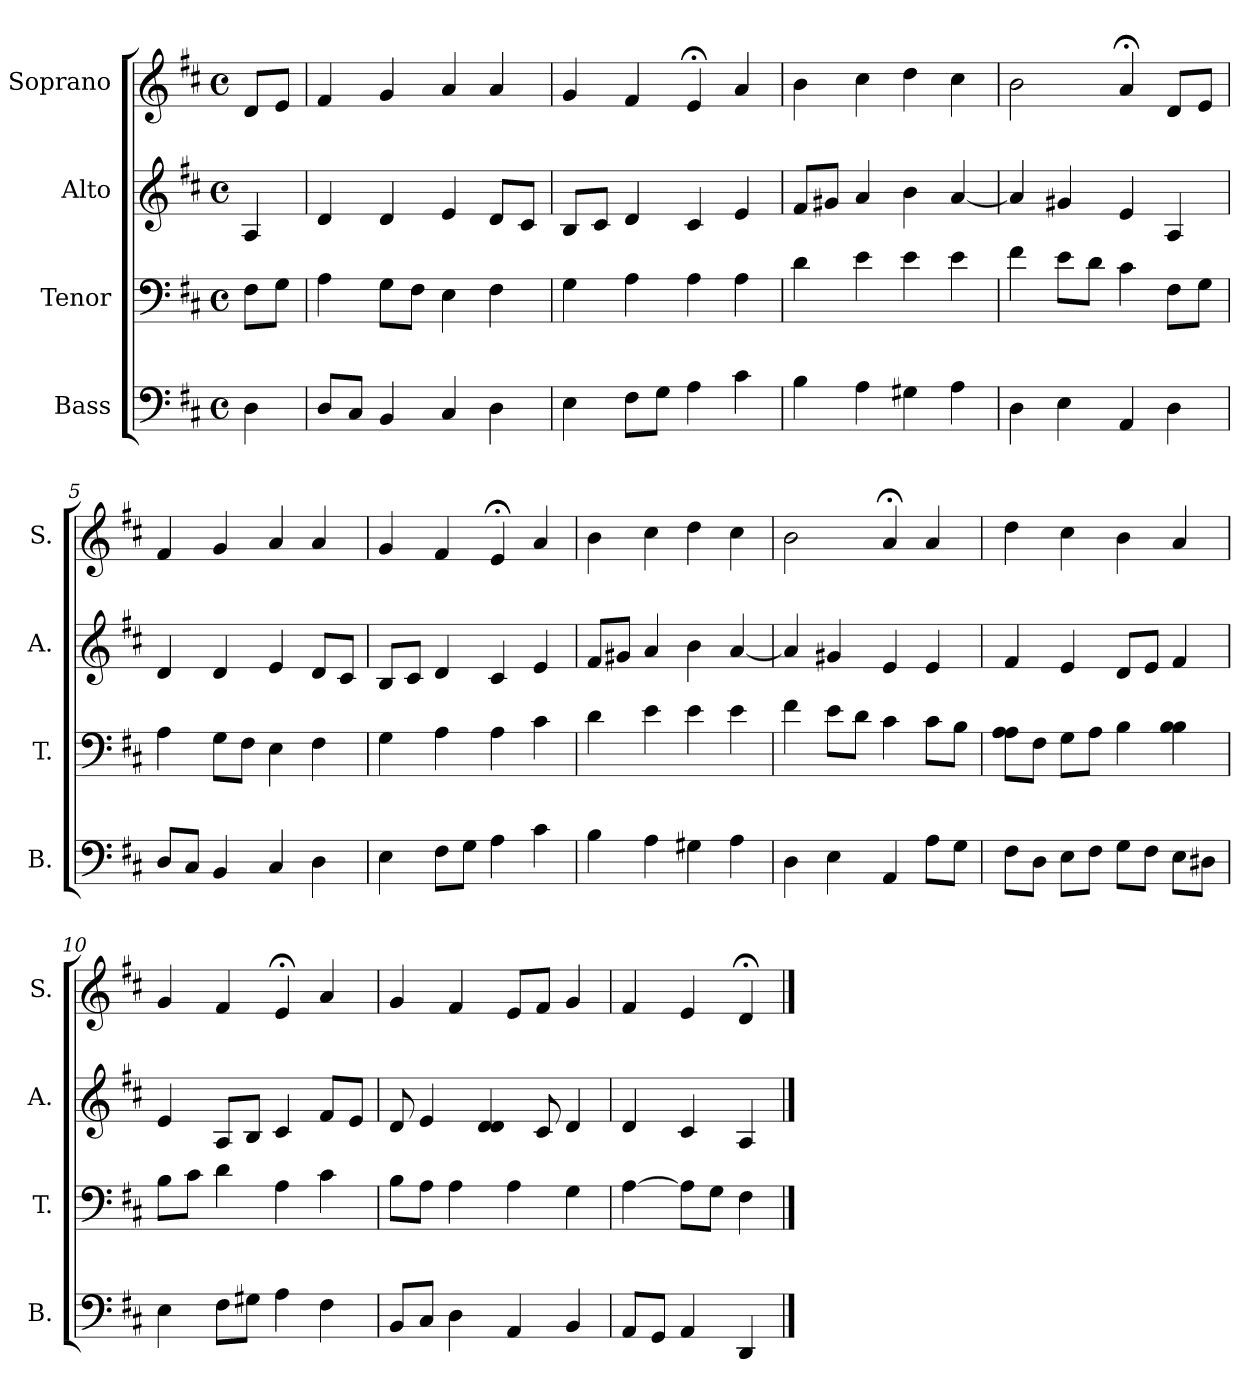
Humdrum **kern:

**kern	**kern	**kern	**kern
*part4	*part3	*part2	*part1
*staff4	*staff3	*staff2	*staff1
*I"Bass	*I"Tenor	*I"Alto	*I"Soprano
*I'B.	*I'T.	*I'A.	*I'S.
*clefF4	*clefF4	*clefG2	*clefG2
*k[f#c#]	*k[f#c#]	*k[f#c#]	*k[f#c#]
*D:	*D:	*D:	*D:
*M4/4	*M4/4	*M4/4	*M4/4
*met(c)	*met(c)	*met(c)	*met(c)
=	=	=	=
4D\	8F#\L	4A/	8d/L
.	8G\J	.	8e/J
=1	=1	=1	=1
8D/L	4A\	4d/	4f#/
8C#/J	.	.	.
4BB/	8G\L	4d/	4g/
.	8F#\J	.	.
4C#/	4E\	4e/	4a/
4D\	4F#\	8d/L	4a/
.	.	8c#/J	.
=2	=2	=2	=2
4E\	4G\	8B/L	4g/
.	.	8c#/J	.
8F#\L	4A\	4d/	4f#/
8G\J	.	.	.
4A\	4A\	4c#/	4e;</
4c#\	4A\	4e/	4a/
=3	=3	=3	=3
4B\	4d\	8f#/L	4b\
.	.	8g#X/J	.
4A\	4e\	4a/	4cc#\
4G#X\	4e\	4b\	4dd\
4A\	4e\	[4a/	4cc#\
=4	=4	=4	=4
4D\	4f#\	4a/]	2b\
4E\	8e\L	4g#X/	.
.	8d\J	.	.
4AA/	4c#\	4e/	4a;</
4D\	8F#\L	4A/	8d/L
.	8G\J	.	8e/J
!!LO:LB:g=z
=5	=5	=5	=5
8D/L	4A\	4d/	4f#/
8C#/J	.	.	.
4BB/	8G\L	4d/	4g/
.	8F#\J	.	.
4C#/	4E\	4e/	4a/
4D\	4F#\	8d/L	4a/
.	.	8c#/J	.
=6	=6	=6	=6
4E\	4G\	8B/L	4g/
.	.	8c#/J	.
8F#\L	4A\	4d/	4f#/
8G\J	.	.	.
4A\	4A\	4c#/	4e;</
4c#\	4c#\	4e/	4a/
=7	=7	=7	=7
4B\	4d\	8f#/L	4b\
.	.	8g#X/J	.
4A\	4e\	4a/	4cc#\
4G#X\	4e\	4b\	4dd\
4A\	4e\	[4a/	4cc#\
=8	=8	=8	=8
4D\	4f#\	4a/]	2b\
4E\	8e\L	4g#X/	.
.	8d\J	.	.
4AA/	4c#\	4e/	4a;</
8A\L	8c#\L	4e/	4a/
8G\J	8B\J	.	.
!!LO:LB:g=z
=9	=9	=9	=9
8F#\L	8A\ 8A\L	4f#/	4dd\
8D\J	8F#\J	.	.
8E\L	8G\L	4e/	4cc#\
8F#\J	8A\J	.	.
8G\L	4B\	8d/L	4b\
8F#\J	.	8e/J	.
8E\L	4B\ 4B\	4f#/	4a/
8D#X\J	.	.	.
=10	=10	=10	=10
4E\	8B\L	4e/	4g/
.	8c#\J	.	.
8F#\L	4d\	8A/L	4f#/
8G#X\J	.	8B/J	.
4A\	4A\	4c#/	4e;</
4F#\	4c#\	8f#/L	4a/
.	.	8e/J	.
=11	=11	=11	=11
8BB/L	8B\L	8d/	4g/
8C#/J	8A\J	4e/	.
4D\	4A\	.	4f#/
.	.	4d/ 4d/	.
4AA/	4A\	.	8e/L
.	.	8c#/	8f#/J
4BB/	4G\	4d/	4g/
=12	=12	=12	=12
8AA/L	[4A\	4d/	4f#/
8GG/J	.	.	.
4AA/	8A\L]	4c#/	4e/
.	8G\J	.	.
4DD/	4F#\	4A/	4d;</
==	==	==	==
*-	*-	*-	*-
